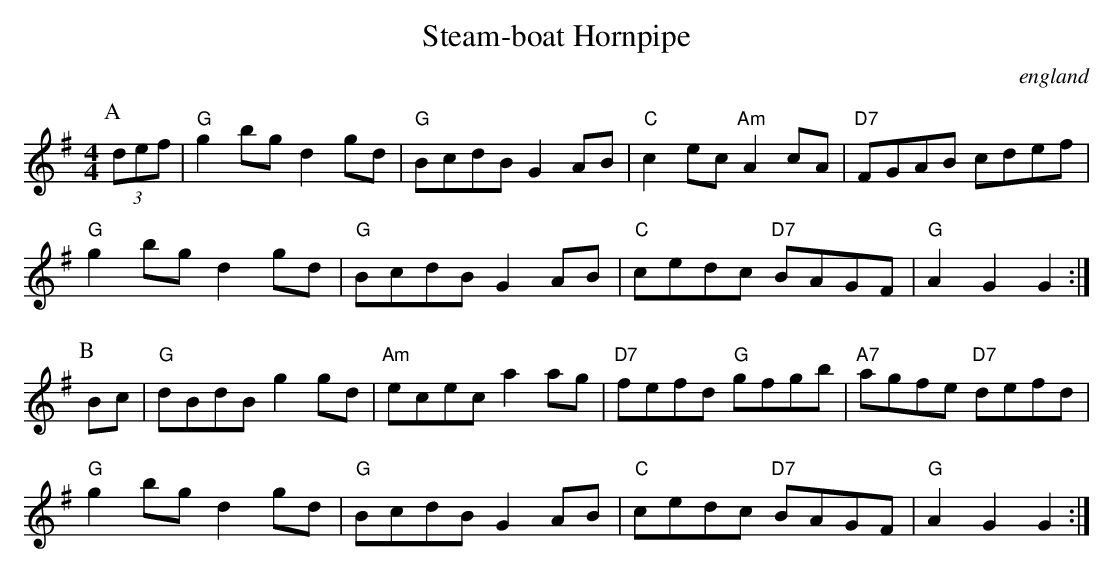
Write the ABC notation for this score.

X:1
T:Steam-boat Hornpipe
O:england
M:4/4
L:1/8
K:G
P:A
(3def|"G"g2bg d2gd|"G"BcdB G2AB|"C"c2ec "Am"A2cA|"D7"FGAB cdef|
"G"g2bg d2gd|"G"BcdB G2AB|"C"cedc "D7"BAGF|"G"A2G2 G2:|
P:B
Bc|"G"dBdB g2gd|"Am"ecec a2ag|"D7"fefd "G"gfgb|"A7"agfe "D7"defd|
"G"g2bg d2gd|"G"BcdB G2AB|"C"cedc "D7"BAGF|"G"A2G2 G2:|
